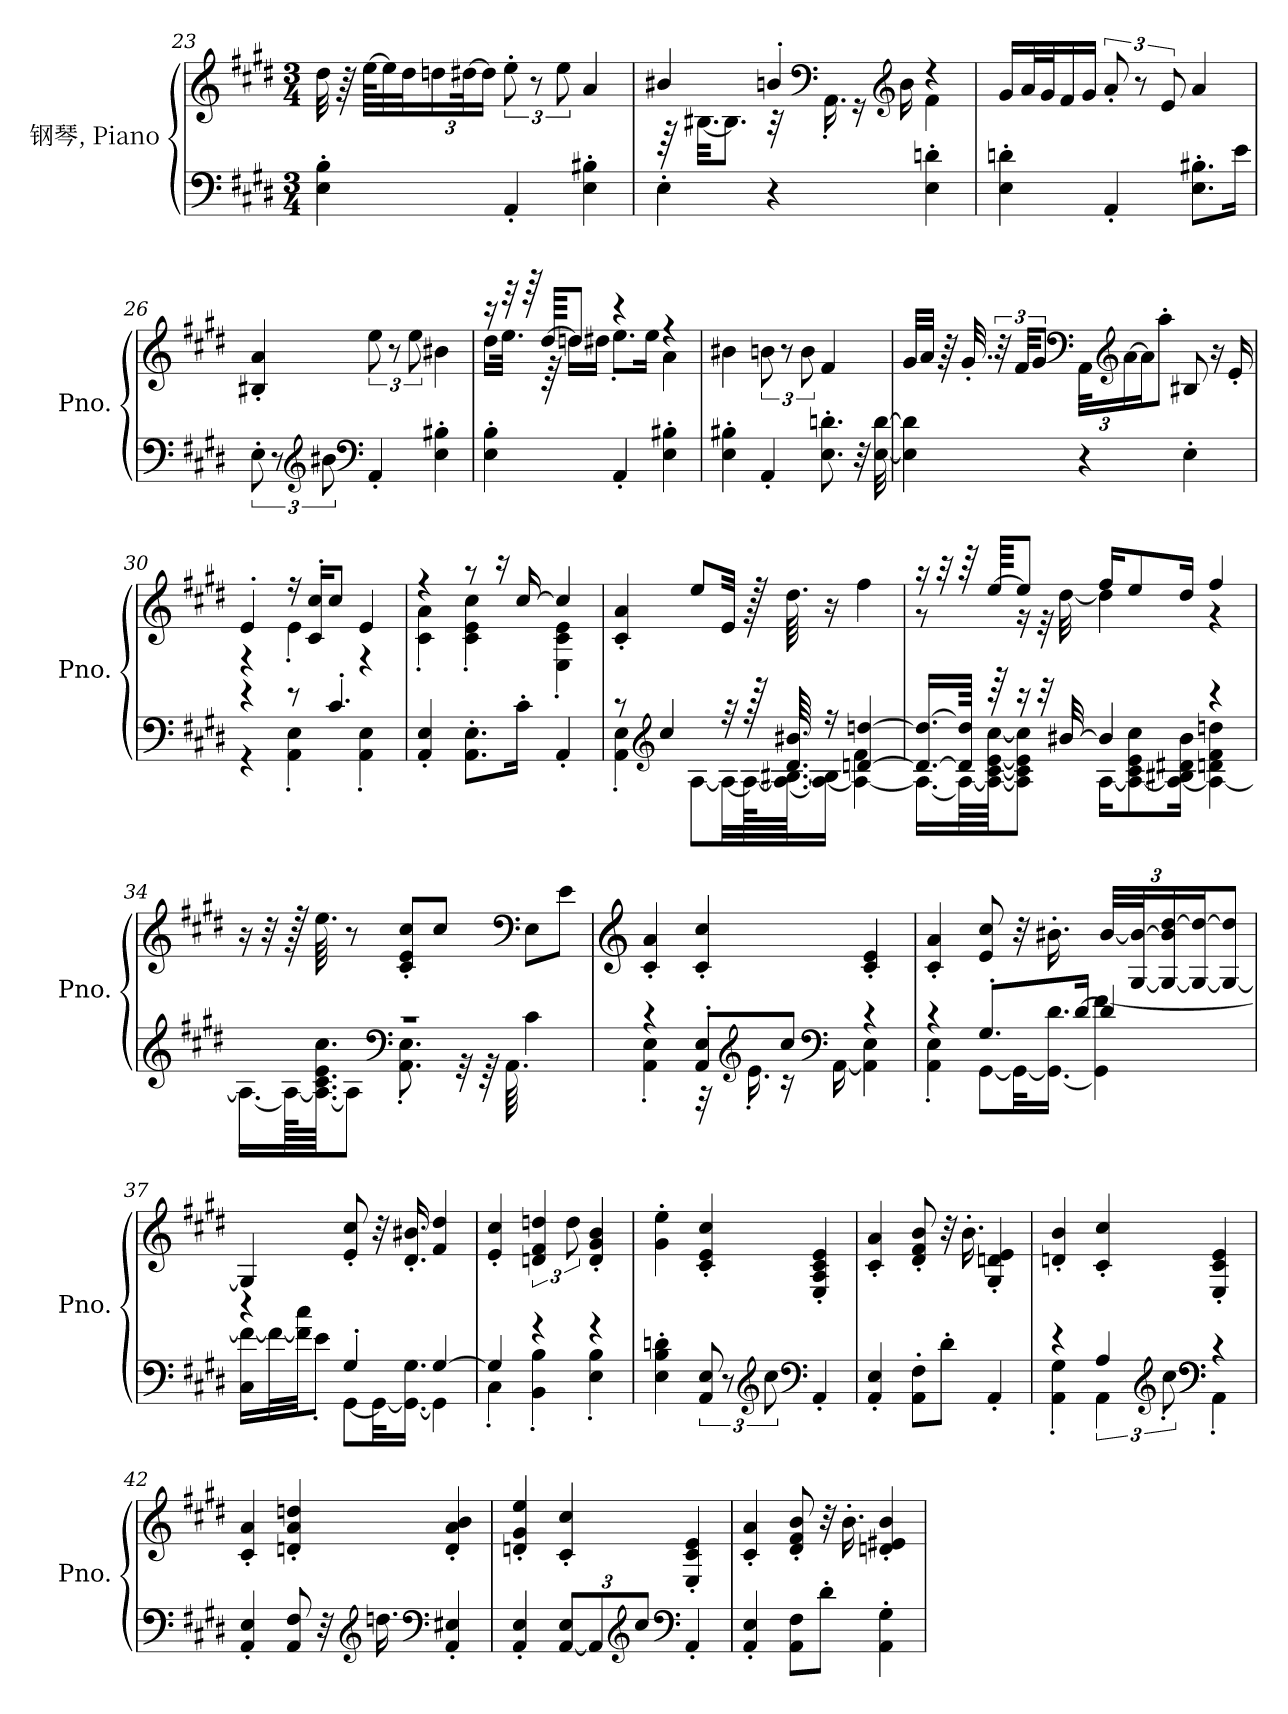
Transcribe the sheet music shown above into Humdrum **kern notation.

**kern	**kern
*part1	*part1
*staff2	*staff1
*I"钢琴, Piano	*
*I'Pno.	*
*clefF4	*clefG2
*k[f#c#g#d#]	*k[f#c#g#d#]
*M3/4	*M3/4
=23	=23
4E\' 4B\'	32dd#\
.	64r
.	[64ee\KLLL
.	32ee\]
.	32dd#\J
*	*Xbrackettup
.	24ddn\
.	[48dd#X\K
.	16dd#\JJ]
*	*brackettup
4AA'/	12ee'\
.	12r
.	12ee\
4E\' 4B#X\'	4a/
!!LO:PB:g=z
=24	=24
*	*^
4E'\	4b#X/	64r
.	.	[32.B#X\KKL
.	.	8.B#\J]
4r	4bn'/	32r
*	*clefF4	*
.	.	16.AA'\
.	.	16r
*	*clefG2	*
.	.	16b\
4E\' 4dn\'	4r	4f#\
*	*v	*v
=25	=25
4E\' 4dn\'	16g#/LL
.	32a/L
.	32g#/J
.	16f#/
.	16g#/JJ
4AA'/	12a'/
.	12r
.	12e/
8.E\' 8.B#X\'L	4a/
16e\Jk	.
=26	=26
12E'\	4B#X/' 4a/'
12r	.
*clefG2	*
12b#X\	.
*clefF4	*
4AA'/	12ee\
.	12r
.	12ee\
4E\' 4B#X\'	4b#X\
!!LO:LB:g=z
=27	=27
*	*^
4E\' 4B\'	16r	16dd#\LL
.	32r	32.ee\JJk
.	64r	.
.	[64dd#/KKKL	64r
.	8dd#/J]	16ddn\LL
.	.	16dd#X\JJ
4AA'/	4r	8.ee'\L
.	.	16ee\Jk
4E\' 4B#X\'	4r	4a\
*	*v	*v
=28	=28
4E\' 4B#X\'	4b#X\
4AA'/	12bn\
.	12r
.	12b\
8.E\' 8.dn\'	4f#/
32r	.
[32E\ [32d\	.
=29	=29
4E\] 4d\]	32g#/LLL
.	32a/JJJ
.	64r
.	32.g#'/
.	48r
.	48f#/KKL
.	12g#/J
*	*clefF4
*	*Xbrackettup
4r	48AA\KLL
*	*clefG2
.	[24a\
.	16a\J]
.	8aa'\J
4E'\	8B#X/
.	16r
.	16e'/
!!LO:LB:g=z
=30	=30
*^	*^
4r	4r	4e'/	4r
8r	4AA\' 4E\'	16r	4e'\
.	.	16c#/' 16cc#/'KL	.
4.c#'/	.	8cc#/J	.
.	4AA\' 4E\'	4e/	4r
*v	*v	*	*
=31	=31	=31
4AA/' 4E/'	4r	4c#\' 4a\'
8.AA\' 8.E\'L	8r	4c#\' 4e\' 4cc#\'
.	16r	.
16c#'\Jk	[16cc#/	.
4AA'/	4cc#/]	4E\' 4c#\' 4e\'
*	*v	*v
=32	=32
*^	*
8r	4AA\' 4E\'	4c#/' 4a/'
*clefG2	*	*
4cc#/	.	.
.	[8A\L	8ee/L
32r	32A\LL_	32e/Jkk
128r	128A\KL_	128r
64.d#/ 64.b#X/	64.A\_ [64.B#X\JJ	64.dd#\
16r	16A\_ 16B#\]JJ	16r
[4dn/ [4ddn/	4A\_ 4f#\	4ff#\
!!LO:LB:g=z
=33	=33	=33
*	*	*^
16.d/_ 16.dd/_LL	16.A\LL_	16r	8r
.	.	32r	.
64d/] 64dd/]JJkk	64A\LL_	64r	.
64r	64A\_ [64c#\ [64e\ [64cc#\JJJ	[64ee/KKKL	.
16r	8A\] 8c#\] 8e\] 8cc#\]J	8ee/J]	16r
32r	.	.	32r
[32b#X/	.	.	[32dd#\
4b#/]	[16A\KL	16ff#/KL	4dd#\]
.	8A\_ 8c#\ 8e\ 8cc#\	8ee/	.
.	16A\_ 16B#X\ 16d#X\ 16b#\Jk	16dd#/Jk	.
4r	4A\_ 4dn\ 4f#\ 4ddn\	4ff#/	4r
*	*	*v	*v
=34	=34	=34
2.r	16.A\LL_	16r
.	.	32r
.	128A\KLL_	128r
.	64.A\_ 64.c#\ 64.e\ 64.cc#\JJJ	64.ee\
.	8A\J]	8r
*clefF4	*	*
.	8.AA\' 8.E\'	8c#/' 8e/' 8cc#/'L
.	.	8cc#/J
.	32r	.
.	64r	.
.	64AA\	.
*	*	*clefF4
.	4c#'\	8E\L
.	.	8e\J
!!LO:LB:g=z
=35	=35	=35
*	*	*clefG2
4r	4AA\' 4E\'	4c#/' 4a/'
8AA/' 8E/'L	32r	4c#/' 4cc#/'
*clefG2	*	*
.	16.e'\	.
8cc#/J	16r	.
*clefF4	*	*
.	[16AA\	.
4r	4AA\] 4E\	4c#/' 4e/'
=36	=36	=36
4r	4AA\' 4E\'	4c#/' 4a/'
8.G#'/L	[8GG#\L	8e/ 8cc#/
.	32GG#\KL_	32r
.	16.GG#\_ 16.d#\JJ	16.b#X'\
[16d#/Jk	.	.
4d#/]	4GG#\] [4f#\	[48b#/LLL
.	.	[48G#/ 48b#/_J
.	.	24G#/_ 24b#/] [24dd#/
.	.	24G#/_ 24dd#/_J
.	.	8G#/_ 8dd#/]J
=37	=37	=37
4r	16C#\ 16f#\_LL	4G#/]
.	32f#\L_	.
.	32f#\] 32cc#\JJ	.
.	8e'\J	.
4G#'/	[8GG#\L	8e/' 8cc#/'
.	32GG#\KL_	32r
.	16.GG#\_ 16.G#\JJ	16.d#/' 16.b#X/'
[4G#/	4GG#\]	4f#/ 4dd#/
!!LO:LB:g=z
=38	=38	=38
4G#/]	4C#'\	4e/' 4cc#/'
*	*	*brackettup
4r	4BB\' 4B\'	6dn/ 6f#/ 6ddn/
.	.	12dd\
4r	4E\' 4B\'	4d/' 4g#/' 4b/'
*v	*v	*
=39	=39
4E\' 4B\' 4dn\'	4g#\' 4ee\'
12AA/ 12E/	4c#/' 4e/' 4cc#/'
12r	.
*clefG2	*
12cc#\	.
*clefF4	*
4AA'/	4E/' 4A/' 4c#/' 4e/'
=40	=40
4AA/' 4E/'	4c#/' 4a/'
8AA\' 8F#\'L	8d#/' 8f#/' 8b/'
8d#'\J	32r
.	16.b'\
4AA'/	4G#/' 4dn/' 4e/'
=41	=41
*^	*
4r	4AA\' 4G#\'	4dn/' 4b/'
4A/	6AA\	4c#/' 4cc#/'
*clefG2	*	*
.	12cc#'\	.
*clefF4	*	*
4r	4AA'\	4E/' 4c#/' 4e/'
*v	*v	*
!!LO:PB:g=z
=42	=42
4AA/' 4E/'	4c#/' 4a/'
8AA/ 8F#/	4dn/' 4a/' 4ddn/'
32r	.
*clefG2	*
16.ddn\	.
*clefF4	*
4AA/' 4E#X/'	4d/' 4a/' 4b/'
=43	=43
4AA/' 4E/'	4dn/' 4g#/' 4ee/'
*Xbrackettup	*
[12AA/ 12E/L	4c#/' 4cc#/'
12AA/]	.
*clefG2	*
12cc#/J	.
*clefF4	*
4AA'/	4E/' 4c#/' 4e/'
=44	=44
4AA/' 4E/'	4c#/' 4a/'
8AA\ 8F#\L	8d#/' 8f#/' 8b/'
8d#'\J	32r
.	16.b'\
4AA\' 4G#\'	4dn/' 4e#X/' 4b/'
=	=
*-	*-
